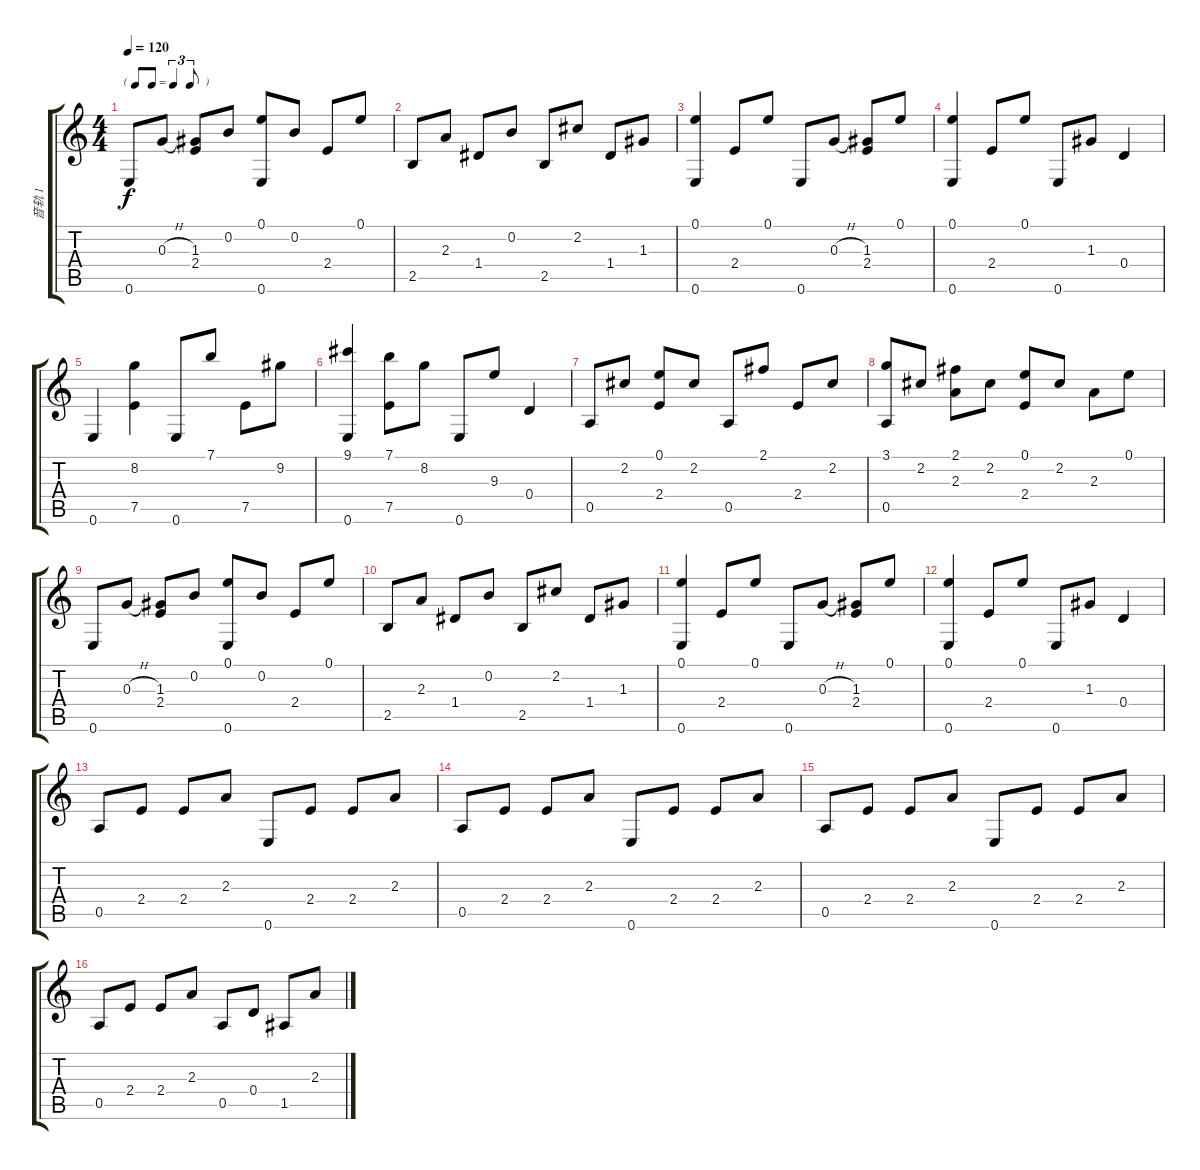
\track ("音轨 1" "音轨 1") {instrument acousticguitarnylon}
\staff {score tabs}
\tuning (E4 B3 G3 D3 A2 E2) {hide}
\ts (4 4)
\tf triplet8th
\tempo 120
\clef g2
\ks c
0.6.8{dy f} 0.3{h}.8 (1.3 2.4).8 0.2.8 (0.1 0.6).8 0.2.8 2.4.8 0.1.8 |
2.5.8 2.3.8 1.4.8 0.2.8 2.5.8 2.2.8 1.4.8 1.3.8 |
(0.1 0.6).4 2.4.8 0.1.8 0.6.8 0.3{h}.8 (1.3 2.4).8 0.1.8 |
(0.1 0.6).4 2.4.8 0.1.8 0.6.8 1.3.8 0.4.4 |
0.6.4 (8.2 7.5).4 0.6.8 7.1.8 7.5.8 9.2.8 |
(9.1 0.6).4 (7.1 7.5).8 8.2.8 0.6.8 9.3.8 0.4.4 |
0.5.8 2.2.8 (0.1 2.4).8 2.2.8 0.5.8 2.1.8 2.4.8 2.2.8 |
(3.1 0.5).8 2.2.8 (2.1 2.3).8 2.2.8 (0.1 2.4).8 2.2.8 2.3.8 0.1.8 |
0.6.8 0.3{h}.8 (1.3 2.4).8 0.2.8 (0.1 0.6).8 0.2.8 2.4.8 0.1.8 |
2.5.8 2.3.8 1.4.8 0.2.8 2.5.8 2.2.8 1.4.8 1.3.8 |
(0.1 0.6).4 2.4.8 0.1.8 0.6.8 0.3{h}.8 (1.3 2.4).8 0.1.8 |
(0.1 0.6).4 2.4.8 0.1.8 0.6.8 1.3.8 0.4.4 |
0.5.8 2.4.8 2.4.8 2.3.8 0.6.8 2.4.8 2.4.8 2.3.8 |
0.5.8 2.4.8 2.4.8 2.3.8 0.6.8 2.4.8 2.4.8 2.3.8 |
0.5.8 2.4.8 2.4.8 2.3.8 0.6.8 2.4.8 2.4.8 2.3.8 |
0.5.8 2.4.8 2.4.8 2.3.8 0.5.8 0.4.8 1.5.8 2.3.8
